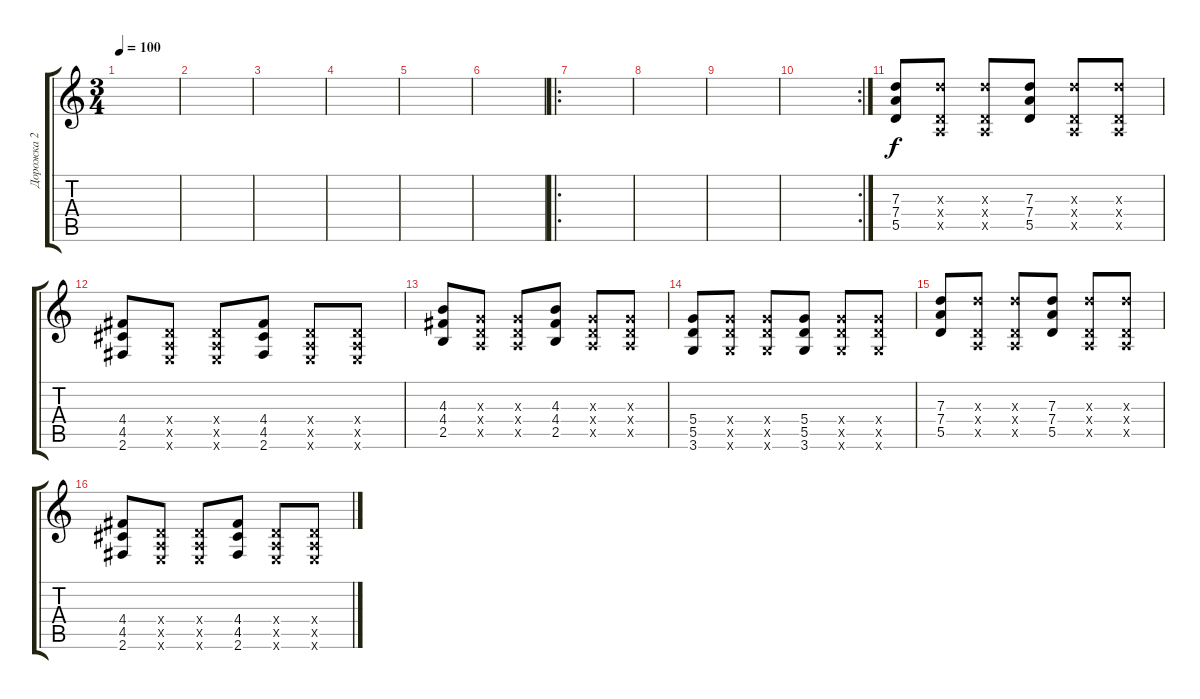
\track ("Дорожка 2" "Дорожка 2") {instrument distortionguitar}
\staff {score tabs}
\tuning (E4 B3 G3 D3 A2 E2) {hide}
\ts (3 4)
\tempo 100
\clef g2
\ks c
|
|
|
|
|
|
\ro
|
|
|
\rc 2
|
(7.3 7.4 5.5).8 (7.3{x} 0.4{x} 0.5{x}).8 (7.3{x} 0.4{x} 0.5{x}).8 (7.3 7.4 5.5).8 (7.3{x} 0.4{x} 0.5{x}).8 (7.3{x} 0.4{x} 0.5{x}).8 |
(4.4 4.5 2.6).8 (0.4{x} 0.5{x} 0.6{x}).8 (0.4{x} 0.5{x} 0.6{x}).8 (4.4 4.5 2.6).8 (0.4{x} 0.5{x} 0.6{x}).8 (0.4{x} 0.5{x} 0.6{x}).8 |
(4.3 4.4 2.5).8 (0.3{x} 0.4{x} 0.5{x}).8 (0.3{x} 0.4{x} 0.5{x}).8 (4.3 4.4 2.5).8 (0.3{x} 0.4{x} 0.5{x}).8 (0.3{x} 0.4{x} 0.5{x}).8 |
(5.4 5.5 3.6).8 (5.4{x} 5.5{x} 3.6{x}).8 (5.4{x} 5.5{x} 3.6{x}).8 (5.4 5.5 3.6).8 (5.4{x} 5.5{x} 3.6{x}).8 (5.4{x} 5.5{x} 3.6{x}).8 |
(7.3 7.4 5.5).8 (7.3{x} 0.4{x} 0.5{x}).8 (7.3{x} 0.4{x} 0.5{x}).8 (7.3 7.4 5.5).8 (7.3{x} 0.4{x} 0.5{x}).8 (7.3{x} 0.4{x} 0.5{x}).8 |
(4.4 4.5 2.6).8 (0.4{x} 0.5{x} 0.6{x}).8 (0.4{x} 0.5{x} 0.6{x}).8 (4.4 4.5 2.6).8 (0.4{x} 0.5{x} 0.6{x}).8 (0.4{x} 0.5{x} 0.6{x}).8
